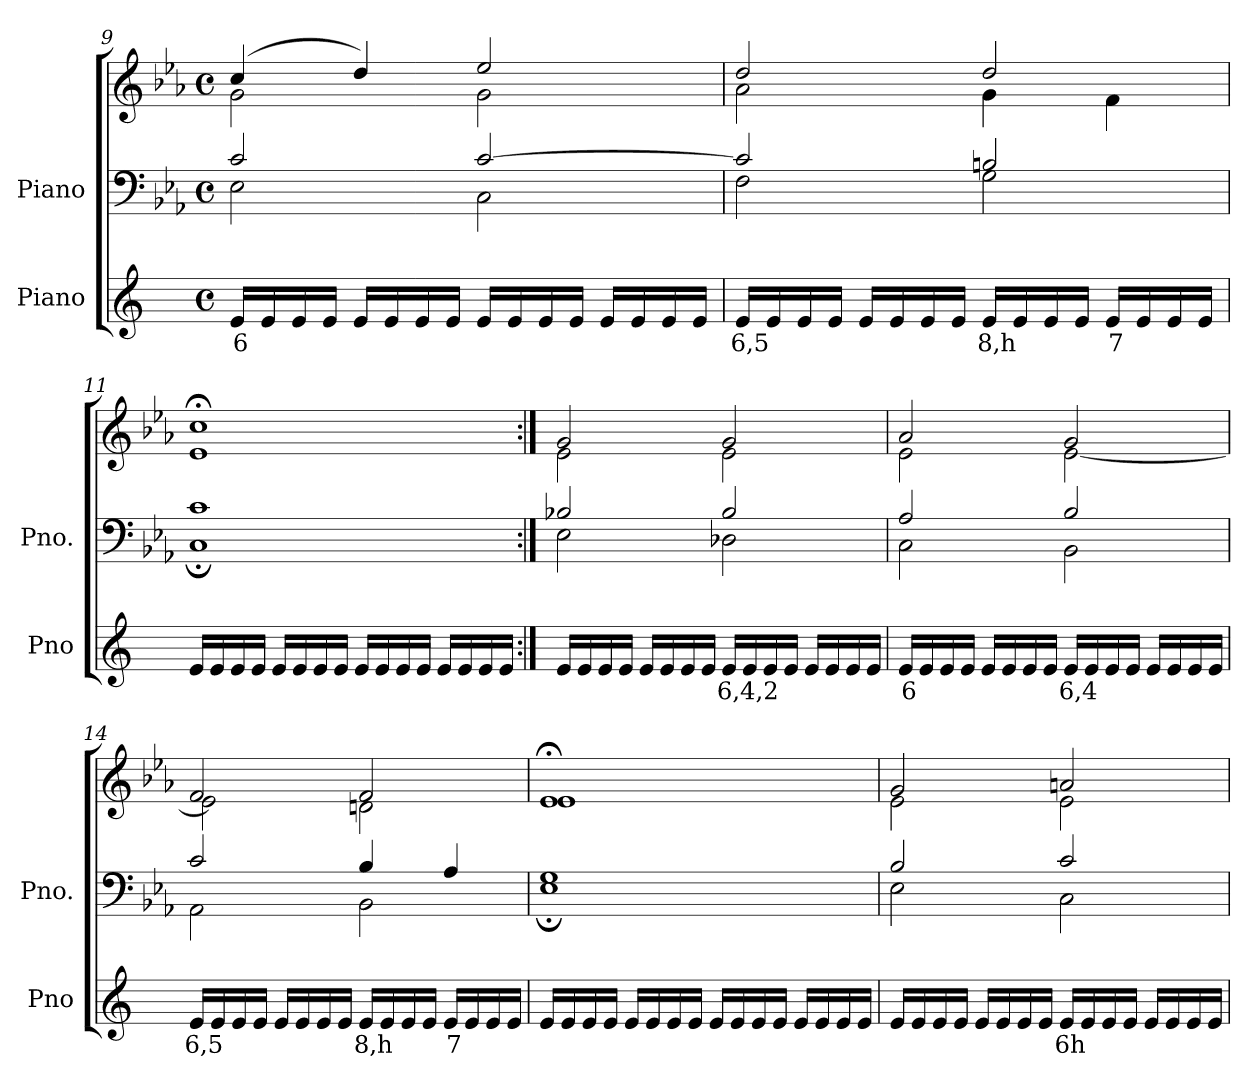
**kern	**text	**kern	**kern
*part2	*part2	*part1	*part1
*staff3	*staff3	*staff2	*staff1
*I"Piano	*	*I"Piano	*
*I'Pno	*	*I'Pno.	*
*clefG2	*	*clefF4	*clefG2
*k[]	*	*k[b-e-a-]	*k[b-e-a-]
*M4/4	*	*M4/4	*M4/4
*met(c)	*	*met(c)	*met(c)
=9	=9	=9	=9
!	!LO:LY:b	!	!
*	*	*^	*^
16e/LL	6	2c/	2E-\	(>4cc/	2g\
16e/	.	.	.	.	.
16e/	.	.	.	.	.
16e/JJ	.	.	.	.	.
16e/LL	.	.	.	4dd/)	.
16e/	.	.	.	.	.
16e/	.	.	.	.	.
16e/JJ	.	.	.	.	.
16e/LL	.	[2c/	2C\	2ee-/	2g\
16e/	.	.	.	.	.
16e/	.	.	.	.	.
16e/JJ	.	.	.	.	.
16e/LL	.	.	.	.	.
16e/	.	.	.	.	.
16e/	.	.	.	.	.
16e/JJ	.	.	.	.	.
=10	=10	=10	=10	=10	=10
!	!LO:LY:b	!	!	!	!
16e/LL	6,5	2c/]	2F\	2dd/	2a-\
16e/	.	.	.	.	.
16e/	.	.	.	.	.
16e/JJ	.	.	.	.	.
16e/LL	.	.	.	.	.
16e/	.	.	.	.	.
16e/	.	.	.	.	.
16e/JJ	.	.	.	.	.
!	!LO:LY:b	!	!	!	!
16e/LL	8,h	2Bn/	2G\	2dd/	4g\
16e/	.	.	.	.	.
16e/	.	.	.	.	.
16e/JJ	.	.	.	.	.
!	!LO:LY:b	!	!	!	!
16e/LL	7	.	.	.	4f\
16e/	.	.	.	.	.
16e/	.	.	.	.	.
16e/JJ	.	.	.	.	.
=11	=11	=11	=11	=11	=11
16e/LL	.	1c	1C;	1cc;<	1e-
16e/	.	.	.	.	.
16e/	.	.	.	.	.
16e/JJ	.	.	.	.	.
16e/LL	.	.	.	.	.
16e/	.	.	.	.	.
16e/	.	.	.	.	.
16e/JJ	.	.	.	.	.
16e/LL	.	.	.	.	.
16e/	.	.	.	.	.
16e/	.	.	.	.	.
16e/JJ	.	.	.	.	.
16e/LL	.	.	.	.	.
16e/	.	.	.	.	.
16e/	.	.	.	.	.
16e/JJ	.	.	.	.	.
=12:|!	=12:|!	=12:|!	=12:|!	=12:|!	=12:|!
16e/LL	.	2B-X/	2E-\	2g/	2e-\
16e/	.	.	.	.	.
16e/	.	.	.	.	.
16e/JJ	.	.	.	.	.
16e/LL	.	.	.	.	.
16e/	.	.	.	.	.
16e/	.	.	.	.	.
16e/JJ	.	.	.	.	.
!	!LO:LY:b	!	!	!	!
16e/LL	6,4,2	2B-/	2D-X\	2g/	2e-\
16e/	.	.	.	.	.
16e/	.	.	.	.	.
16e/JJ	.	.	.	.	.
16e/LL	.	.	.	.	.
16e/	.	.	.	.	.
16e/	.	.	.	.	.
16e/JJ	.	.	.	.	.
=13	=13	=13	=13	=13	=13
!	!LO:LY:b	!	!	!	!
16e/LL	6	2A-/	2C\	2a-/	2e-\
16e/	.	.	.	.	.
16e/	.	.	.	.	.
16e/JJ	.	.	.	.	.
16e/LL	.	.	.	.	.
16e/	.	.	.	.	.
16e/	.	.	.	.	.
16e/JJ	.	.	.	.	.
!	!LO:LY:b	!	!	!	!
16e/LL	6,4	2B-/	2BB-\	2g/	[2e-\
16e/	.	.	.	.	.
16e/	.	.	.	.	.
16e/JJ	.	.	.	.	.
16e/LL	.	.	.	.	.
16e/	.	.	.	.	.
16e/	.	.	.	.	.
16e/JJ	.	.	.	.	.
=14	=14	=14	=14	=14	=14
!	!LO:LY:b	!	!	!	!
16e/LL	6,5	2c/	2AA-\	2f/	2e-\]
16e/	.	.	.	.	.
16e/	.	.	.	.	.
16e/JJ	.	.	.	.	.
16e/LL	.	.	.	.	.
16e/	.	.	.	.	.
16e/	.	.	.	.	.
16e/JJ	.	.	.	.	.
!	!LO:LY:b	!	!	!	!
16e/LL	8,h	4B-/	2BB-\	2f/	2dn\
16e/	.	.	.	.	.
16e/	.	.	.	.	.
16e/JJ	.	.	.	.	.
!	!LO:LY:b	!	!	!	!
16e/LL	7	4A-/	.	.	.
16e/	.	.	.	.	.
16e/	.	.	.	.	.
16e/JJ	.	.	.	.	.
=15	=15	=15	=15	=15	=15
16e/LL	.	1G	1E-;	1e-;<	1e-
16e/	.	.	.	.	.
16e/	.	.	.	.	.
16e/JJ	.	.	.	.	.
16e/LL	.	.	.	.	.
16e/	.	.	.	.	.
16e/	.	.	.	.	.
16e/JJ	.	.	.	.	.
16e/LL	.	.	.	.	.
16e/	.	.	.	.	.
16e/	.	.	.	.	.
16e/JJ	.	.	.	.	.
16e/LL	.	.	.	.	.
16e/	.	.	.	.	.
16e/	.	.	.	.	.
16e/JJ	.	.	.	.	.
=16	=16	=16	=16	=16	=16
16e/LL	.	2B-/	2E-\	2g/	2e-\
16e/	.	.	.	.	.
16e/	.	.	.	.	.
16e/JJ	.	.	.	.	.
16e/LL	.	.	.	.	.
16e/	.	.	.	.	.
16e/	.	.	.	.	.
16e/JJ	.	.	.	.	.
!	!LO:LY:b	!	!	!	!
16e/LL	6h	2c/	2C\	2an/	2e-\
16e/	.	.	.	.	.
16e/	.	.	.	.	.
16e/JJ	.	.	.	.	.
16e/LL	.	.	.	.	.
16e/	.	.	.	.	.
16e/	.	.	.	.	.
16e/JJ	.	.	.	.	.
*	*	*v	*v	*	*
*	*	*	*v	*v
=	=	=	=
*-	*-	*-	*-
